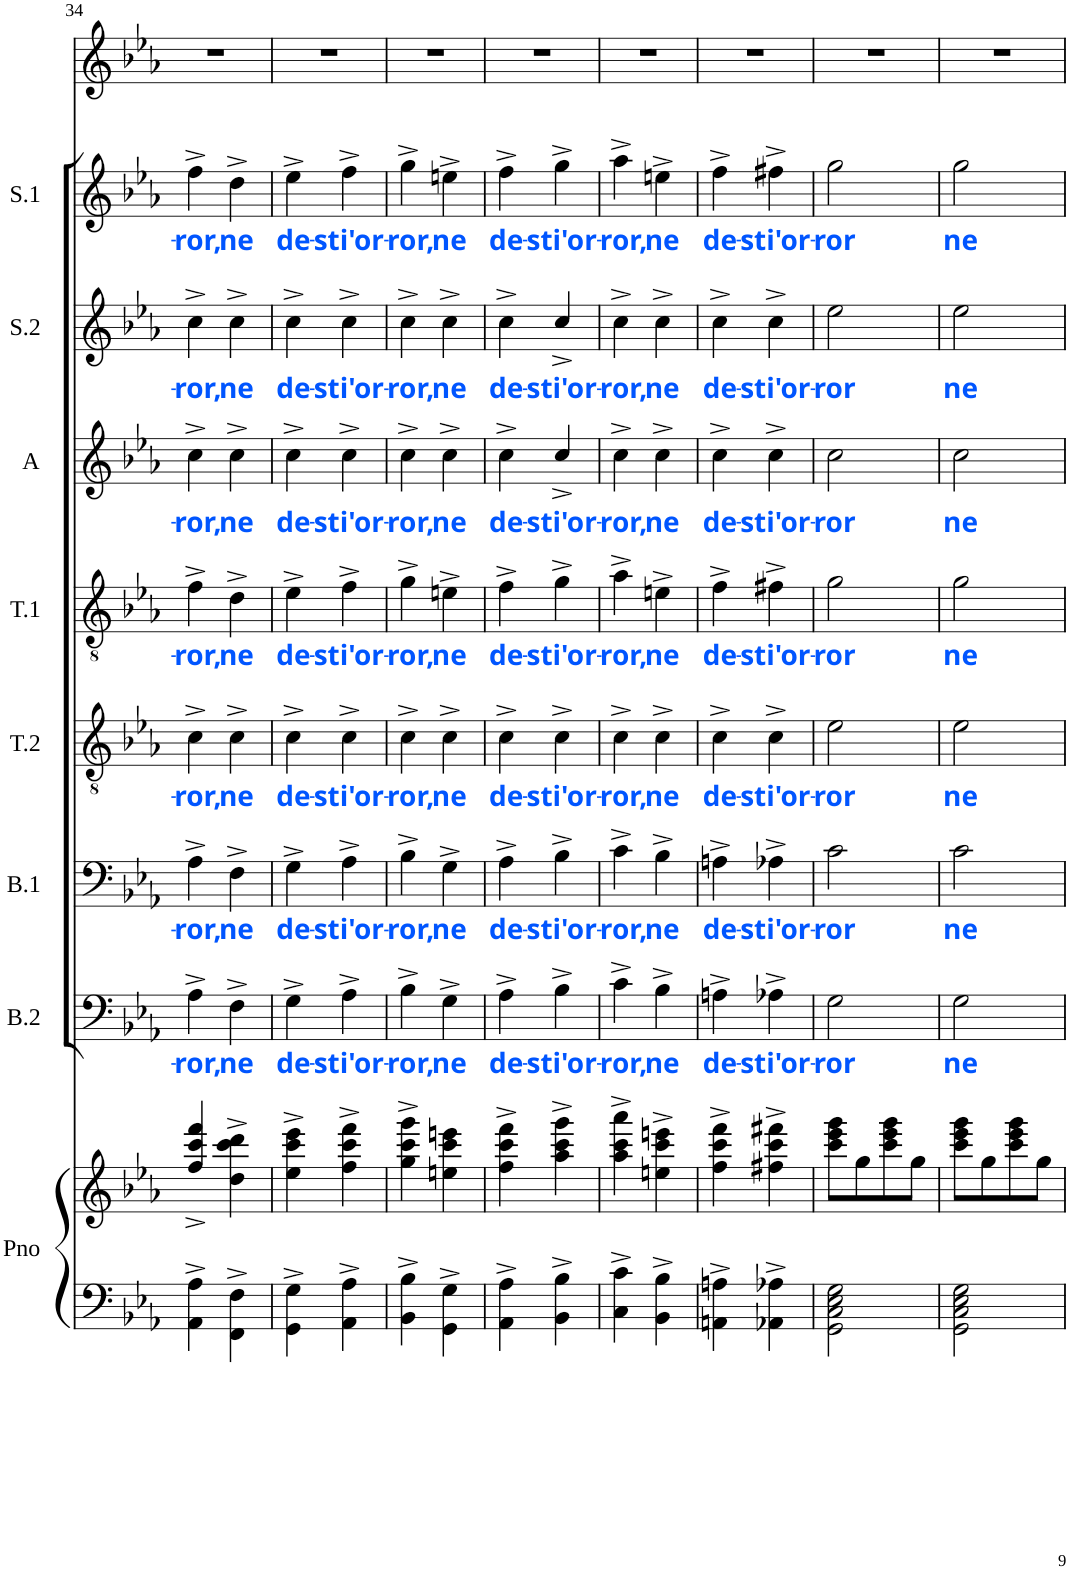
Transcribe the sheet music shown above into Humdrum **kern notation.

**kern	**kern	**kern	**text	**kern	**text	**kern	**text	**kern	**text	**kern	**text	**kern	**text	**kern	**text	**kern
*part9	*part9	*part8	*part8	*part7	*part7	*part6	*part6	*part5	*part5	*part4	*part4	*part3	*part3	*part2	*part2	*part1
*staff10	*staff9	*staff8	*staff8	*staff7	*staff7	*staff6	*staff6	*staff5	*staff5	*staff4	*staff4	*staff3	*staff3	*staff2	*staff2	*staff1
*I"Piano	*	*I"Basse 2	*	*I"Basse 1	*	*I"Tenor 2	*	*I"Tenor 1	*	*I"Alto	*	*I"Soprano 2	*	*I"Soprano 1	*	*I"Voice
*I'Pno	*	*I'B.2	*	*I'B.1	*	*I'T.2	*	*I'T.1	*	*I'A	*	*I'S.2	*	*I'S.1	*	*
!!LO:PB:g=z
*clefF4	*clefG2	*clefF4	*	*clefF4	*	*clefGv2	*	*clefGv2	*	*clefG2	*	*clefG2	*	*clefG2	*	*clefG2
*	*	*	*	*	*	*	*	*	*	*	*	*	*	*	*	*Trd12c21
*k[b-e-a-]	*k[b-e-a-]	*k[b-e-a-]	*	*k[b-e-a-]	*	*k[b-e-a-]	*	*k[b-e-a-]	*	*k[b-e-a-]	*	*k[b-e-a-]	*	*k[b-e-a-]	*	*k[b-e-a-]
*E-:	*E-:	*E-:	*	*E-:	*	*E-:	*	*E-:	*	*E-:	*	*E-:	*	*E-:	*	*E-:
*M2/4	*M2/4	*M2/4	*	*M2/4	*	*M2/4	*	*M2/4	*	*M2/4	*	*M2/4	*	*M2/4	*	*M2/4
=34	=34	=34	=34	=34	=34	=34	=34	=34	=34	=34	=34	=34	=34	=34	=34	=34
!	!	!	!LO:LY:b:color=#0055FF	!	!LO:LY:b:color=#0055FF	!	!LO:LY:b:color=#0055FF	!	!LO:LY:b:color=#0055FF	!	!LO:LY:b:color=#0055FF	!	!LO:LY:b:color=#0055FF	!	!LO:LY:b:color=#0055FF	!
4AA-\^ 4A-\^	4ff/^ 4ccc/^ 4fff/^	4A-^\	-ror,	4A-^\	-ror,	4c^\	-ror,	4f^\	-ror,	4cc^\	-ror,	4cc^\	-ror,	4ff^\	-ror,	2r
!	!	!	!LO:LY:b:color=#0055FF	!	!LO:LY:b:color=#0055FF	!	!LO:LY:b:color=#0055FF	!	!LO:LY:b:color=#0055FF	!	!LO:LY:b:color=#0055FF	!	!LO:LY:b:color=#0055FF	!	!LO:LY:b:color=#0055FF	!
4FF\^ 4F\^	4dd\^ 4ccc\^ 4ddd\^	4F^\	ne	4F^\	ne	4c^\	ne	4d^\	ne	4cc^\	ne	4cc^\	ne	4dd^\	ne	.
=35	=35	=35	=35	=35	=35	=35	=35	=35	=35	=35	=35	=35	=35	=35	=35	=35
!	!	!	!LO:LY:b:color=#0055FF	!	!LO:LY:b:color=#0055FF	!	!LO:LY:b:color=#0055FF	!	!LO:LY:b:color=#0055FF	!	!LO:LY:b:color=#0055FF	!	!LO:LY:b:color=#0055FF	!	!LO:LY:b:color=#0055FF	!
4GG\^ 4G\^	4ee-\^ 4ccc\^ 4eee-\^	4G^\	de-	4G^\	de-	4c^\	de-	4e-^\	de-	4cc^\	de-	4cc^\	de-	4ee-^\	de-	2r
!	!	!	!LO:LY:b:color=#0055FF	!	!LO:LY:b:color=#0055FF	!	!LO:LY:b:color=#0055FF	!	!LO:LY:b:color=#0055FF	!	!LO:LY:b:color=#0055FF	!	!LO:LY:b:color=#0055FF	!	!LO:LY:b:color=#0055FF	!
4AA-\^ 4A-\^	4ff\^ 4ccc\^ 4fff\^	4A-^\	-sti'or-	4A-^\	-sti'or-	4c^\	-sti'or-	4f^\	-sti'or-	4cc^\	-sti'or-	4cc^\	-sti'or-	4ff^\	-sti'or-	.
=36	=36	=36	=36	=36	=36	=36	=36	=36	=36	=36	=36	=36	=36	=36	=36	=36
!	!	!	!LO:LY:b:color=#0055FF	!	!LO:LY:b:color=#0055FF	!	!LO:LY:b:color=#0055FF	!	!LO:LY:b:color=#0055FF	!	!LO:LY:b:color=#0055FF	!	!LO:LY:b:color=#0055FF	!	!LO:LY:b:color=#0055FF	!
4BB-\^ 4B-\^	4gg\^ 4ccc\^ 4ggg\^	4B-^\	-ror,	4B-^\	-ror,	4c^\	-ror,	4g^\	-ror,	4cc^\	-ror,	4cc^\	-ror,	4gg^\	-ror,	2r
!	!	!	!LO:LY:b:color=#0055FF	!	!LO:LY:b:color=#0055FF	!	!LO:LY:b:color=#0055FF	!	!LO:LY:b:color=#0055FF	!	!LO:LY:b:color=#0055FF	!	!LO:LY:b:color=#0055FF	!	!LO:LY:b:color=#0055FF	!
4GG\^ 4G\^	4een\ 4ccc\ 4eeen\	4G^\	ne	4G^\	ne	4c^\	ne	4en^\	ne	4cc^\	ne	4cc^\	ne	4een^\	ne	.
=37	=37	=37	=37	=37	=37	=37	=37	=37	=37	=37	=37	=37	=37	=37	=37	=37
!	!	!	!LO:LY:b:color=#0055FF	!	!LO:LY:b:color=#0055FF	!	!LO:LY:b:color=#0055FF	!	!LO:LY:b:color=#0055FF	!	!LO:LY:b:color=#0055FF	!	!LO:LY:b:color=#0055FF	!	!LO:LY:b:color=#0055FF	!
4AA-\^ 4A-\^	4ff\^ 4ccc\^ 4fff\^	4A-^\	de-	4A-^\	de-	4c^\	de-	4f^\	de-	4cc^\	de-	4cc^\	de-	4ff^\	de-	2r
!	!	!	!LO:LY:b:color=#0055FF	!	!LO:LY:b:color=#0055FF	!	!LO:LY:b:color=#0055FF	!	!LO:LY:b:color=#0055FF	!	!LO:LY:b:color=#0055FF	!	!LO:LY:b:color=#0055FF	!	!LO:LY:b:color=#0055FF	!
4BB-\^ 4B-\^	4aa-\^ 4ccc\^ 4ggg\^	4B-^\	-sti'or-	4B-^\	-sti'or-	4c^\	-sti'or-	4g^\	-sti'or-	4cc^/	-sti'or-	4cc^/	-sti'or-	4gg^\	-sti'or-	.
=38	=38	=38	=38	=38	=38	=38	=38	=38	=38	=38	=38	=38	=38	=38	=38	=38
!	!	!	!LO:LY:b:color=#0055FF	!	!LO:LY:b:color=#0055FF	!	!LO:LY:b:color=#0055FF	!	!LO:LY:b:color=#0055FF	!	!LO:LY:b:color=#0055FF	!	!LO:LY:b:color=#0055FF	!	!LO:LY:b:color=#0055FF	!
4C\^ 4c\^	4aa-\^ 4ccc\^ 4aaa-\^	4c^\	-ror,	4c^\	-ror,	4c^\	-ror,	4a-^\	-ror,	4cc^\	-ror,	4cc^\	-ror,	4aa-^\	-ror,	2r
!	!	!	!LO:LY:b:color=#0055FF	!	!LO:LY:b:color=#0055FF	!	!LO:LY:b:color=#0055FF	!	!LO:LY:b:color=#0055FF	!	!LO:LY:b:color=#0055FF	!	!LO:LY:b:color=#0055FF	!	!LO:LY:b:color=#0055FF	!
4BB-\^ 4B-\^	4een\^ 4ccc\^ 4eeen\^	4B-^\	ne	4B-^\	ne	4c^\	ne	4en^\	ne	4cc^\	ne	4cc^\	ne	4een^\	ne	.
=39	=39	=39	=39	=39	=39	=39	=39	=39	=39	=39	=39	=39	=39	=39	=39	=39
!	!	!	!LO:LY:b:color=#0055FF	!	!LO:LY:b:color=#0055FF	!	!LO:LY:b:color=#0055FF	!	!LO:LY:b:color=#0055FF	!	!LO:LY:b:color=#0055FF	!	!LO:LY:b:color=#0055FF	!	!LO:LY:b:color=#0055FF	!
4AAn\^ 4An\^	4ff\^ 4ccc\^ 4fff\^	4An^\	de-	4An^\	de-	4c^\	de-	4f^\	de-	4cc^\	de-	4cc^\	de-	4ff^\	de-	2r
!	!	!	!LO:LY:b:color=#0055FF	!	!LO:LY:b:color=#0055FF	!	!LO:LY:b:color=#0055FF	!	!LO:LY:b:color=#0055FF	!	!LO:LY:b:color=#0055FF	!	!LO:LY:b:color=#0055FF	!	!LO:LY:b:color=#0055FF	!
4AA-X\^ 4A-X\^	4ff#X\^ 4ccc\^ 4fff#X\^	4A-X^\	-sti'or-	4A-X^\	-sti'or-	4c^\	-sti'or-	4f#X^\	-sti'or-	4cc^\	-sti'or-	4cc^\	-sti'or-	4ff#X^\	-sti'or-	.
=40	=40	=40	=40	=40	=40	=40	=40	=40	=40	=40	=40	=40	=40	=40	=40	=40
!	!	!	!LO:LY:b:color=#0055FF	!	!LO:LY:b:color=#0055FF	!	!LO:LY:b:color=#0055FF	!	!LO:LY:b:color=#0055FF	!	!LO:LY:b:color=#0055FF	!	!LO:LY:b:color=#0055FF	!	!LO:LY:b:color=#0055FF	!
2GG\ 2C\ 2E-\ 2G\	8ccc\ 8eee-\ 8ggg\L	2G\	-ror	2c\	-ror	2e-\	-ror	2g\	-ror	2cc\	-ror	2ee-\	-ror	2gg\	-ror	2r
.	8gg\	.	.	.	.	.	.	.	.	.	.	.	.	.	.	.
.	8ccc\ 8eee-\ 8ggg\	.	.	.	.	.	.	.	.	.	.	.	.	.	.	.
.	8gg\J	.	.	.	.	.	.	.	.	.	.	.	.	.	.	.
=41	=41	=41	=41	=41	=41	=41	=41	=41	=41	=41	=41	=41	=41	=41	=41	=41
!	!	!	!LO:LY:b:color=#0055FF	!	!LO:LY:b:color=#0055FF	!	!LO:LY:b:color=#0055FF	!	!LO:LY:b:color=#0055FF	!	!LO:LY:b:color=#0055FF	!	!LO:LY:b:color=#0055FF	!	!LO:LY:b:color=#0055FF	!
2GG\ 2C\ 2E-\ 2G\	8ccc\ 8eee-\ 8ggg\L	2G\	ne	2c\	ne	2e-\	ne	2g\	ne	2cc\	ne	2ee-\	ne	2gg\	ne	2r
.	8gg\	.	.	.	.	.	.	.	.	.	.	.	.	.	.	.
.	8ccc\ 8eee-\ 8ggg\	.	.	.	.	.	.	.	.	.	.	.	.	.	.	.
.	8gg\J	.	.	.	.	.	.	.	.	.	.	.	.	.	.	.
=	=	=	=	=	=	=	=	=	=	=	=	=	=	=	=	=
*-	*-	*-	*-	*-	*-	*-	*-	*-	*-	*-	*-	*-	*-	*-	*-	*-
